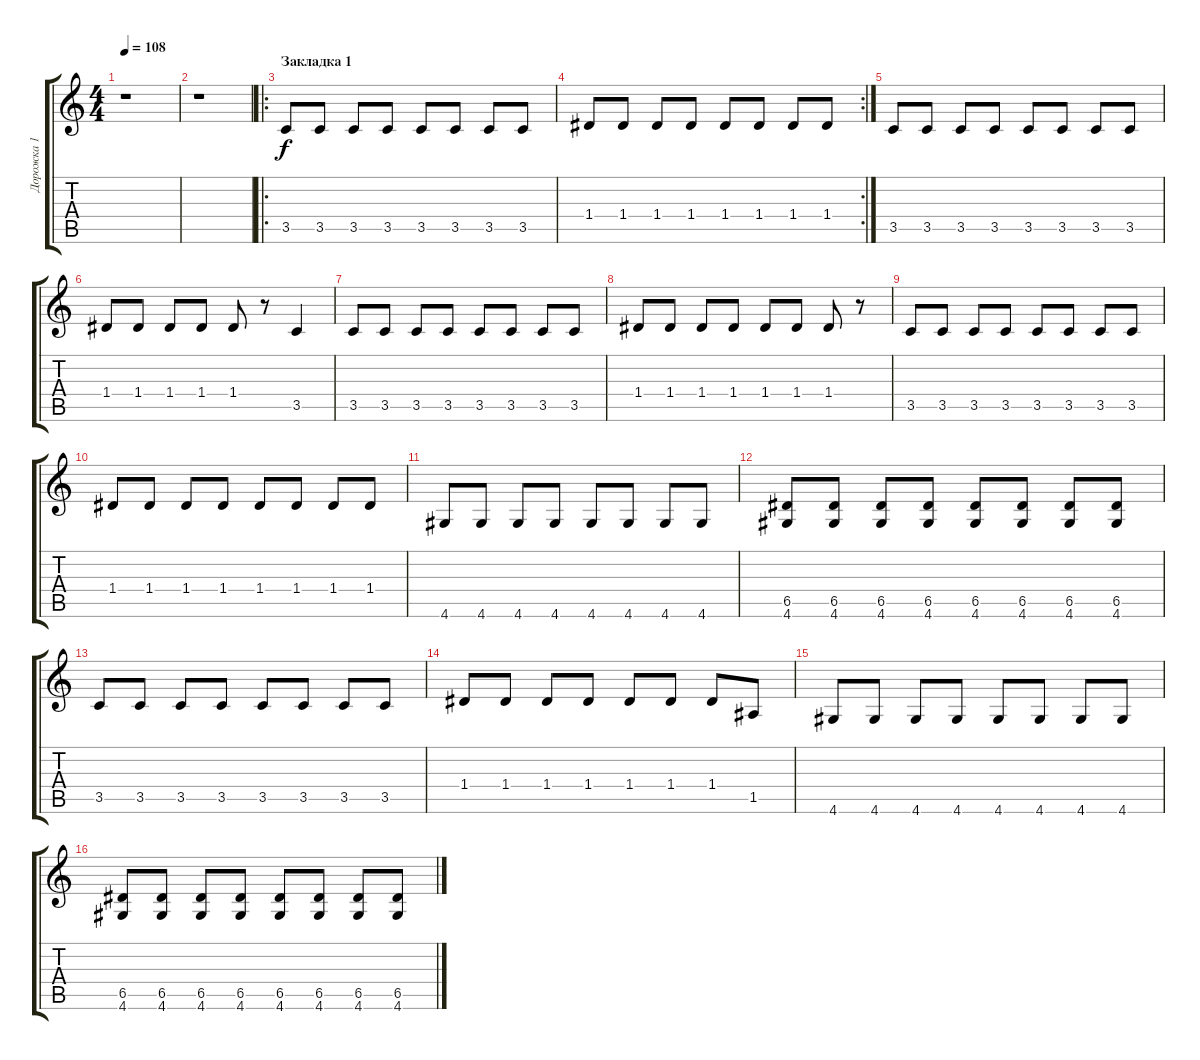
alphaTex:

\track ("Дорожка 1" "Дорожка 1") {instrument electricguitarjazz}
\staff {score tabs}
\tuning (E4 B3 G3 D3 A2 E2) {hide}
\ts (4 4)
\tempo 108
\clef g2
\ks c
r.1{dy f instrument electricguitarjazz} |
r.1 |
\ro
\section ("" "Закладка 1")
3.5.8 3.5.8 3.5.8 3.5.8 3.5.8 3.5.8 3.5.8 3.5.8 |
\rc 2
1.4.8 1.4.8 1.4.8 1.4.8 1.4.8 1.4.8 1.4.8 1.4.8 |
3.5.8 3.5.8 3.5.8 3.5.8 3.5.8 3.5.8 3.5.8 3.5.8 |
1.4.8 1.4.8 1.4.8 1.4.8 1.4.8 r.8 3.5.4 |
3.5.8 3.5.8 3.5.8 3.5.8 3.5.8 3.5.8 3.5.8 3.5.8 |
1.4.8 1.4.8 1.4.8 1.4.8 1.4.8 1.4.8 1.4.8 r.8 |
3.5.8 3.5.8 3.5.8 3.5.8 3.5.8 3.5.8 3.5.8 3.5.8 |
1.4.8 1.4.8 1.4.8 1.4.8 1.4.8 1.4.8 1.4.8 1.4.8 |
4.6.8 4.6.8 4.6.8 4.6.8 4.6.8 4.6.8 4.6.8 4.6.8 |
(6.5 4.6).8 (6.5 4.6).8 (6.5 4.6).8 (6.5 4.6).8 (6.5 4.6).8 (6.5 4.6).8 (6.5 4.6).8 (6.5 4.6).8 |
3.5.8 3.5.8 3.5.8 3.5.8 3.5.8 3.5.8 3.5.8 3.5.8 |
1.4.8 1.4.8 1.4.8 1.4.8 1.4.8 1.4.8 1.4.8 1.5.8 |
4.6.8 4.6.8 4.6.8 4.6.8 4.6.8 4.6.8 4.6.8 4.6.8 |
(6.5 4.6).8 (6.5 4.6).8 (6.5 4.6).8 (6.5 4.6).8 (6.5 4.6).8 (6.5 4.6).8 (6.5 4.6).8 (6.5 4.6).8
